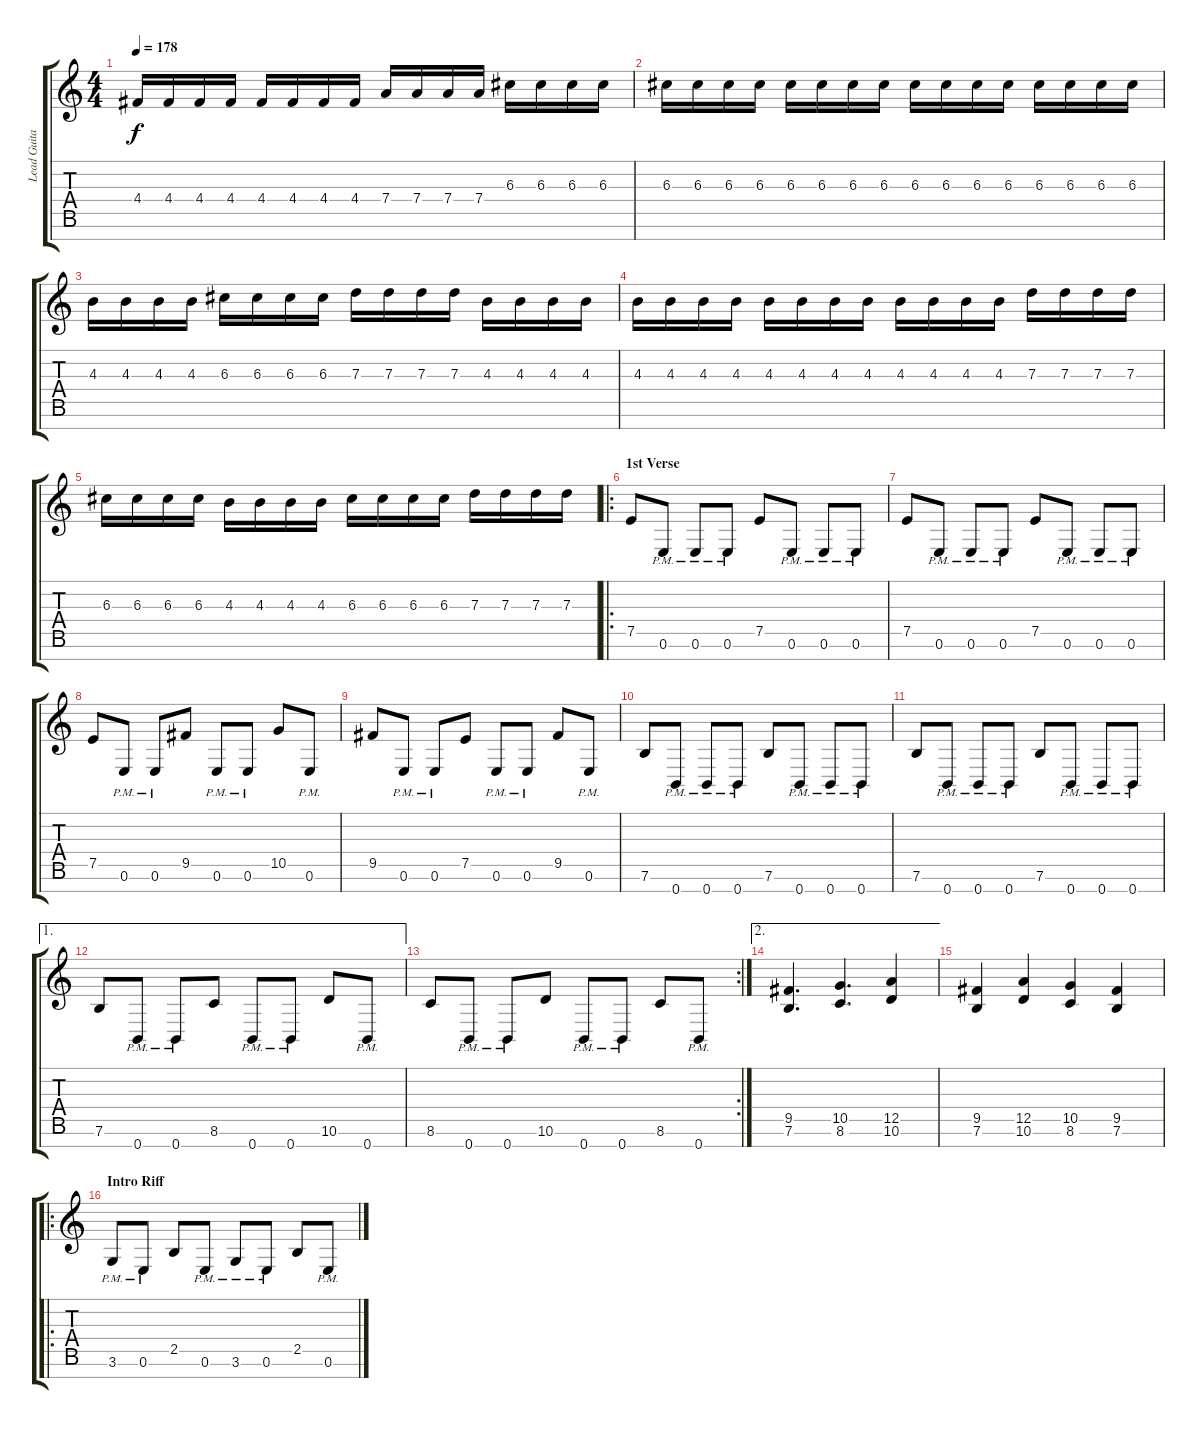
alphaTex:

\track ("Lead Guitar" "Lead Guita") {instrument overdrivenguitar}
\staff {score tabs}
\tuning (E4 B3 G3 D3 A2 E2 B1) {hide}
\ts (4 4)
\tempo 178
\clef g2
\ks c
4.4.16{dy f} 4.4.16 4.4.16 4.4.16 4.4.16 4.4.16 4.4.16 4.4.16 7.4.16 7.4.16 7.4.16 7.4.16 6.3.16 6.3.16 6.3.16 6.3.16 |
6.3.16 6.3.16 6.3.16 6.3.16 6.3.16 6.3.16 6.3.16 6.3.16 6.3.16 6.3.16 6.3.16 6.3.16 6.3.16 6.3.16 6.3.16 6.3.16 |
4.3.16 4.3.16 4.3.16 4.3.16 6.3.16 6.3.16 6.3.16 6.3.16 7.3.16 7.3.16 7.3.16 7.3.16 4.3.16 4.3.16 4.3.16 4.3.16 |
4.3.16 4.3.16 4.3.16 4.3.16 4.3.16 4.3.16 4.3.16 4.3.16 4.3.16 4.3.16 4.3.16 4.3.16 7.3.16 7.3.16 7.3.16 7.3.16 |
6.3.16 6.3.16 6.3.16 6.3.16 4.3.16 4.3.16 4.3.16 4.3.16 6.3.16 6.3.16 6.3.16 6.3.16 7.3.16 7.3.16 7.3.16 7.3.16 |
\ro
\section ("" "1st Verse")
7.5.8 0.6{pm}.8 0.6{pm}.8 0.6{pm}.8 7.5.8 0.6{pm}.8 0.6{pm}.8 0.6{pm}.8 |
7.5.8 0.6{pm}.8 0.6{pm}.8 0.6{pm}.8 7.5.8 0.6{pm}.8 0.6{pm}.8 0.6{pm}.8 |
7.5.8 0.6{pm}.8 0.6{pm}.8 9.5.8 0.6{pm}.8 0.6{pm}.8 10.5.8 0.6{pm}.8 |
9.5.8 0.6{pm}.8 0.6{pm}.8 7.5.8 0.6{pm}.8 0.6{pm}.8 9.5.8 0.6{pm}.8 |
7.6.8 0.7{pm}.8 0.7{pm}.8 0.7{pm}.8 7.6.8 0.7{pm}.8 0.7{pm}.8 0.7{pm}.8 |
7.6.8 0.7{pm}.8 0.7{pm}.8 0.7{pm}.8 7.6.8 0.7{pm}.8 0.7{pm}.8 0.7{pm}.8 |
\ae 1
7.6.8 0.7{pm}.8 0.7{pm}.8 8.6.8 0.7{pm}.8 0.7{pm}.8 10.6.8 0.7{pm}.8 |
\rc 2
8.6.8 0.7{pm}.8 0.7{pm}.8 10.6.8 0.7{pm}.8 0.7{pm}.8 8.6.8 0.7{pm}.8 |
\ae 2
(9.5 7.6).4{d} (10.5 8.6).4{d} (12.5 10.6).4 |
(9.5 7.6).4 (12.5 10.6).4 (10.5 8.6).4 (9.5 7.6).4 |
\ro
\section ("" "Intro Riff")
3.6{pm}.8 0.6{pm}.8 2.5.8 0.6{pm}.8 3.6{pm}.8 0.6{pm}.8 2.5.8 0.6{pm}.8
